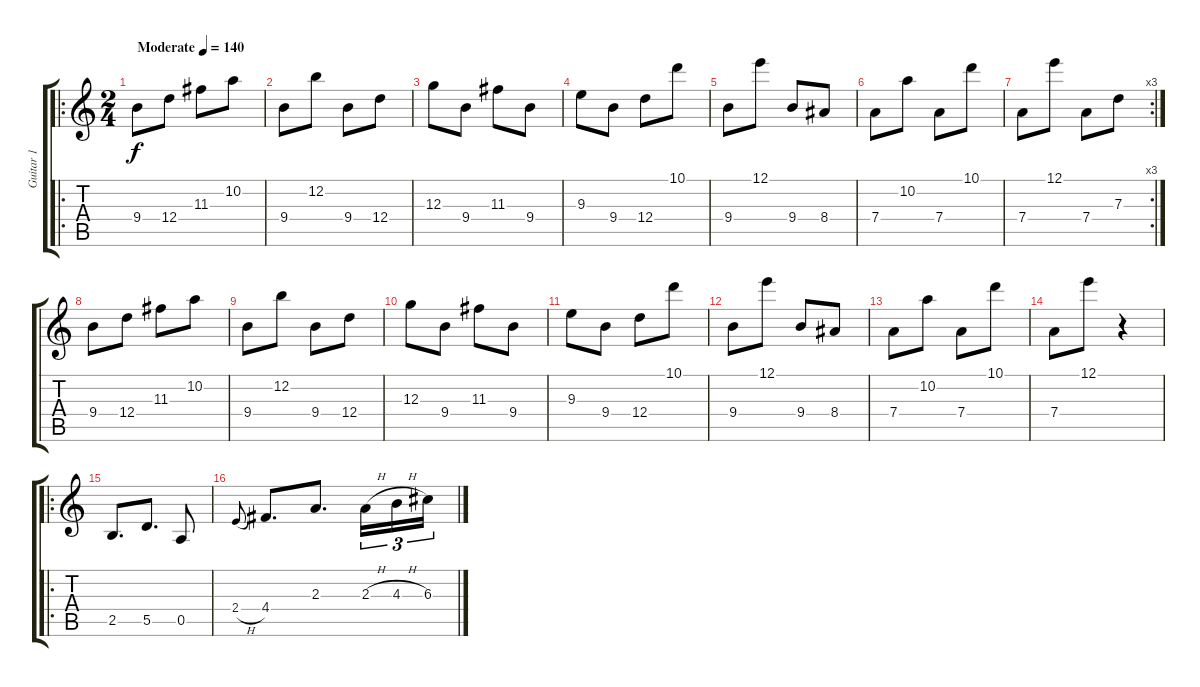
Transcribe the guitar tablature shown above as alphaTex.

\track ("Guitar 1" "Guitar 1") {instrument distortionguitar}
\staff {score tabs}
\tuning (E4 B3 G3 D3 A2 E2) {hide}
\ro
\ts (2 4)
\tempo (140 "Moderate")
\clef g2
\ks c
9.4.8{dy f instrument distortionguitar} 12.4.8 11.3.8 10.2.8 |
9.4.8 12.2.8 9.4.8 12.4.8 |
12.3.8 9.4.8 11.3.8 9.4.8 |
9.3.8 9.4.8 12.4.8 10.1.8 |
9.4.8 12.1.8 9.4.8 8.4.8 |
7.4.8 10.2.8 7.4.8 10.1.8 |
\rc 3
7.4.8 12.1.8 7.4.8 7.3.8 |
9.4.8 12.4.8 11.3.8 10.2.8 |
9.4.8 12.2.8 9.4.8 12.4.8 |
12.3.8 9.4.8 11.3.8 9.4.8 |
9.3.8 9.4.8 12.4.8 10.1.8 |
9.4.8 12.1.8 9.4.8 8.4.8 |
7.4.8 10.2.8 7.4.8 10.1.8 |
7.4.8 12.1.8 r.4 |
\ro
2.5.8{d} 5.5.8{d} 0.5.8 |
2.4{h}.8{gr onbeat} 4.4.8{d} 2.3.8{d} 2.3{h}.16{tu (3 2)} 4.3{h}.16{tu (3 2)} 6.3.16{tu (3 2)}
